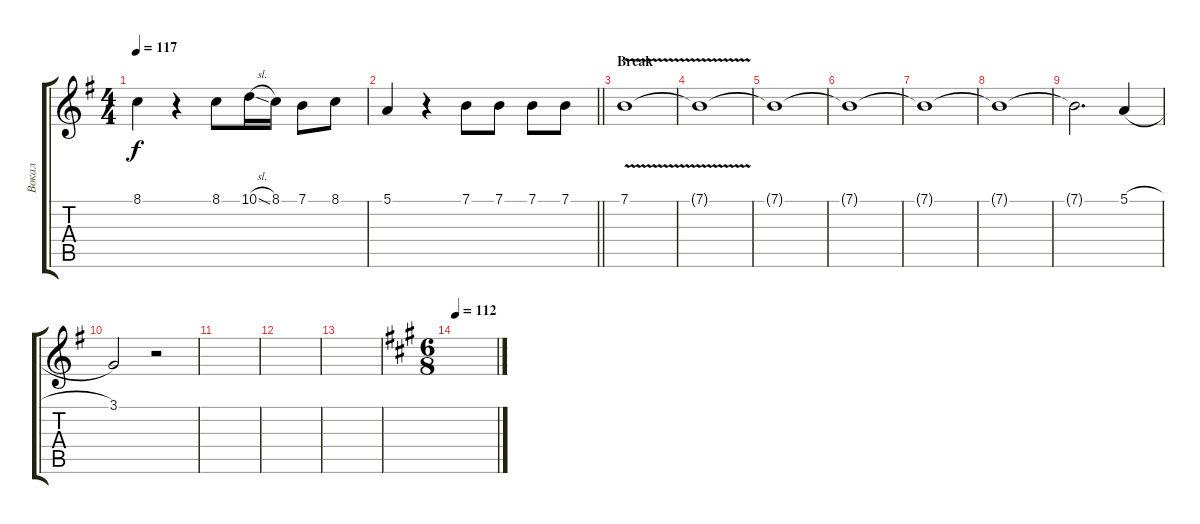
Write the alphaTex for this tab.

\track ("Вокал" "Вокал") {instrument trumpet}
\staff {score tabs}
\tuning (E4 B3 G3 D3 A2 E2) {hide}
\ts (4 4)
\tempo 117
\clef g2
\ks eminor
8.1.4{dy f} r.4 8.1.8 10.1{sl}.16 8.1.16 7.1.8 8.1.8 |
\barLineRight lightlight
5.1.4 r.4 7.1.8 7.1.8 7.1.8 7.1.8 |
\section ("" "Break")
7.1{v}.1 |
7.1{t}.1 |
7.1{t}.1 |
7.1{t}.1 |
7.1{t}.1 |
7.1{t}.1 |
7.1{t}.2{d} 5.1{h}.4 |
3.1.2 r.2 |
|
|
|
\ts (6 8)
\tempo 112
\ks f#minor
